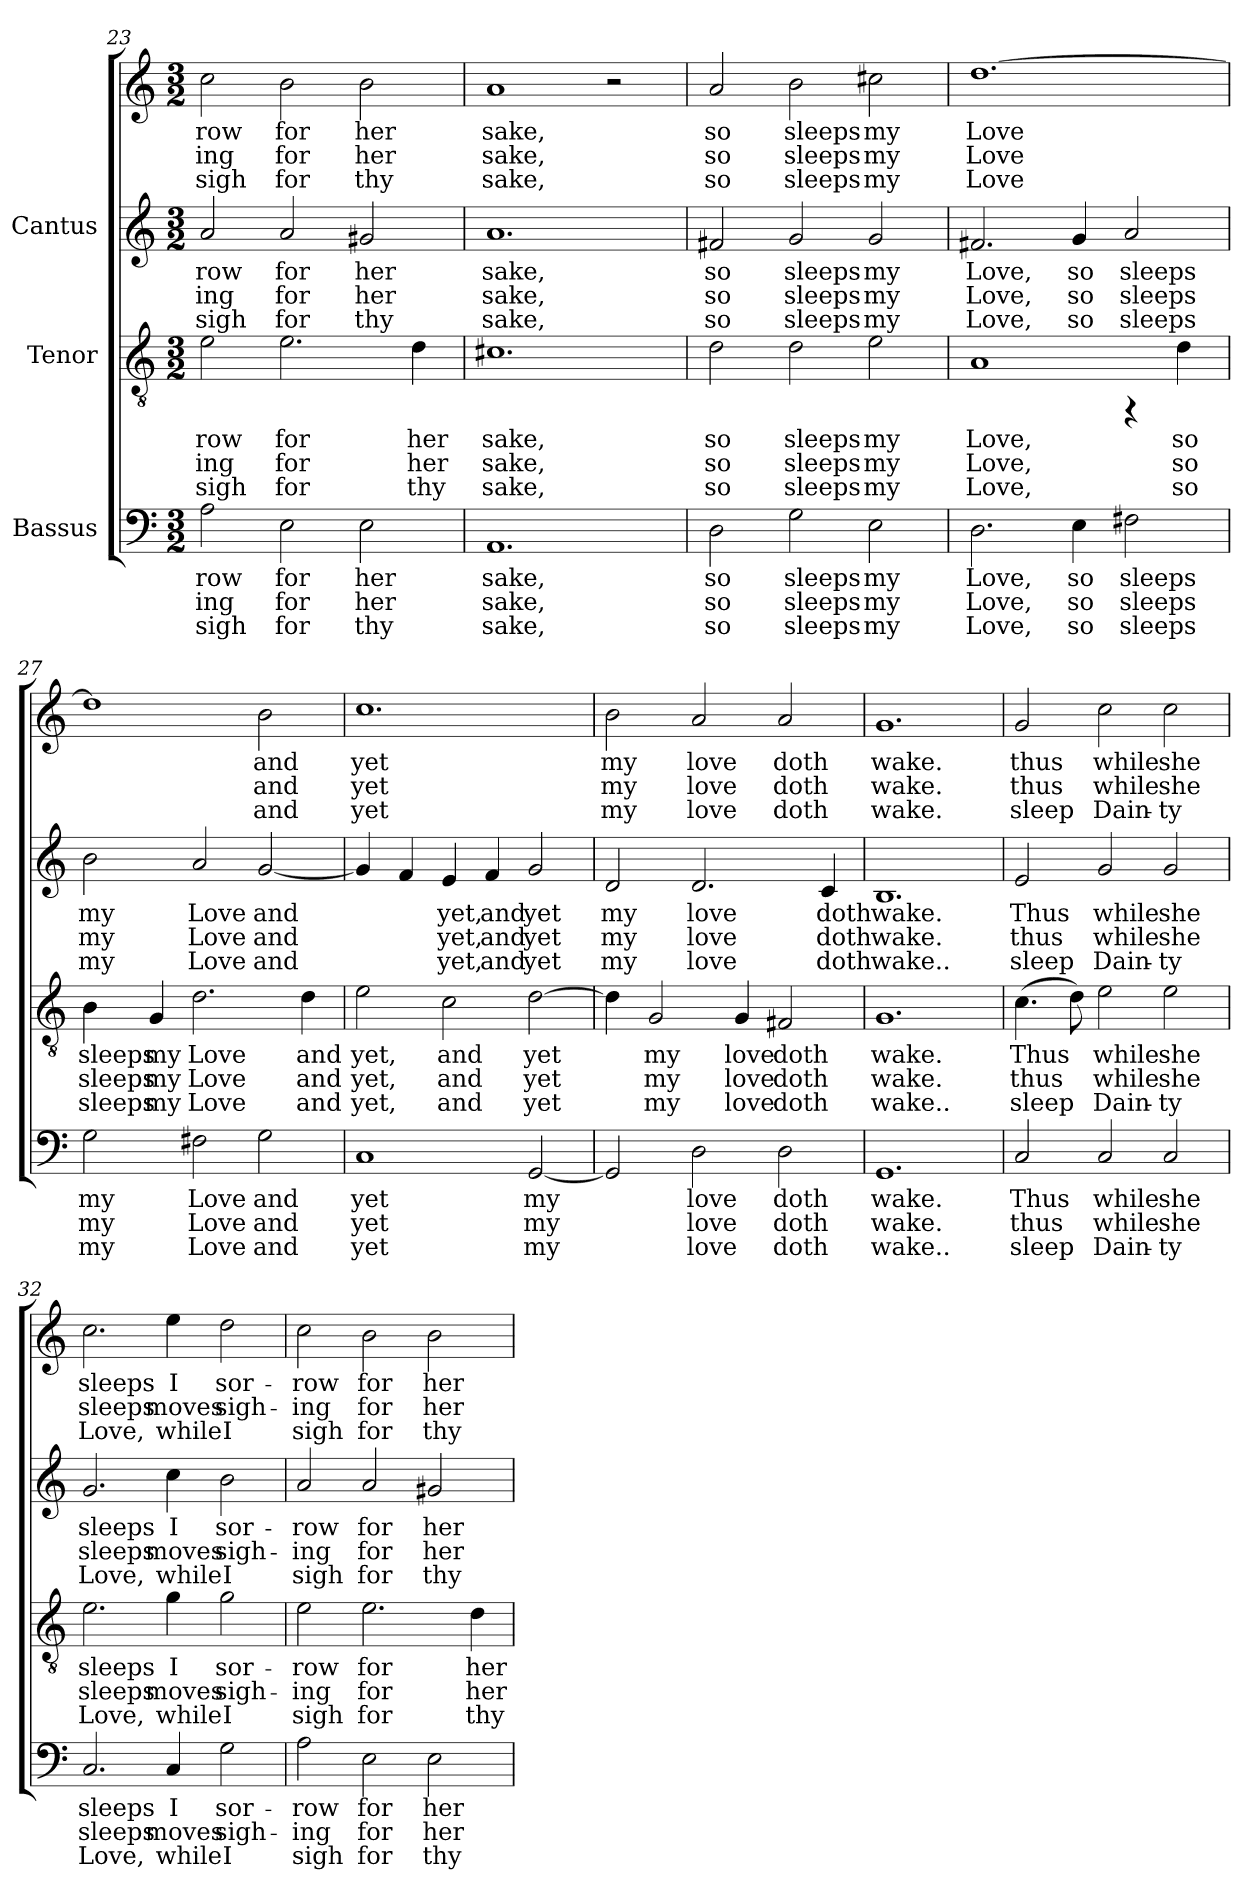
**kern	**text	**text	**text	**kern	**text	**text	**text	**kern	**text	**text	**text	**kern	**text	**text	**text
*part3	*part3	*part3	*part3	*part2	*part2	*part2	*part2	*part1	*part1	*part1	*part1	*part1	*part1	*part1	*part1
*staff4	*staff4	*staff4	*staff4	*staff3	*staff3	*staff3	*staff3	*staff2	*staff2	*staff2	*staff2	*staff1	*staff1	*staff1	*staff1
*I"Bassus	*	*	*	*I"Tenor	*	*	*	*I"Cantus	*	*	*	*	*	*	*
*clefF4	*	*	*	*clefGv2	*	*	*	*clefG2	*	*	*	*clefG2	*	*	*
*M3/2	*	*	*	*M3/2	*	*	*	*M3/2	*	*	*	*M3/2	*	*	*
=23	=23	=23	=23	=23	=23	=23	=23	=23	=23	=23	=23	=23	=23	=23	=23
!	!LO:LY:b:cj	!LO:LY:b:cj	!LO:LY:b:cj	!	!LO:LY:b:cj	!LO:LY:b:cj	!LO:LY:b:cj	!	!LO:LY:b:cj	!LO:LY:b:cj	!LO:LY:b:cj	!	!LO:LY:b:cj	!LO:LY:b:cj	!LO:LY:b:cj
2A\	row	ing	sigh	2e\	row	ing	sigh	2a/	row	ing	sigh	2cc\	row	ing	sigh
!	!LO:LY:b:cj	!LO:LY:b:cj	!LO:LY:b:cj	!	!LO:LY:b:cj	!LO:LY:b:cj	!LO:LY:b:cj	!	!LO:LY:b:cj	!LO:LY:b:cj	!LO:LY:b:cj	!	!LO:LY:b:cj	!LO:LY:b:cj	!LO:LY:b:cj
2E\	for	for	for	2.e\	for	for	for	2a/	for	for	for	2b\	for	for	for
!	!LO:LY:b:cj	!LO:LY:b:cj	!LO:LY:b:cj	!	!	!	!	!	!LO:LY:b:cj	!LO:LY:b:cj	!LO:LY:b:cj	!	!LO:LY:b:cj	!LO:LY:b:cj	!LO:LY:b:cj
2E\	her	her	thy	.	.	.	.	2g#X/	her	her	thy	2b\	her	her	thy
!	!	!	!	!	!LO:LY:b:cj	!LO:LY:b:cj	!LO:LY:b:cj	!	!	!	!	!	!	!	!
.	.	.	.	4d\	her	her	thy	.	.	.	.	.	.	.	.
=24	=24	=24	=24	=24	=24	=24	=24	=24	=24	=24	=24	=24	=24	=24	=24
!	!LO:LY:b:cj	!LO:LY:b:cj	!LO:LY:b:cj	!	!LO:LY:b:cj	!LO:LY:b:cj	!LO:LY:b:cj	!	!LO:LY:b:cj	!LO:LY:b:cj	!LO:LY:b:cj	!	!LO:LY:b:cj	!LO:LY:b:cj	!LO:LY:b:cj
1.AA	sake,	sake,	sake,	1.c#X	sake,	sake,	sake,	1.a	sake,	sake,	sake,	1a	sake,	sake,	sake,
.	.	.	.	.	.	.	.	.	.	.	.	2r	.	.	.
=25	=25	=25	=25	=25	=25	=25	=25	=25	=25	=25	=25	=25	=25	=25	=25
!	!LO:LY:b:cj	!LO:LY:b:cj	!LO:LY:b:cj	!	!LO:LY:b:cj	!LO:LY:b:cj	!LO:LY:b:cj	!	!LO:LY:b:cj	!LO:LY:b:cj	!LO:LY:b:cj	!	!LO:LY:b:cj	!LO:LY:b:cj	!LO:LY:b:cj
2D\	so	so	so	2d\	so	so	so	2f#X/	so	so	so	2a/	so	so	so
!	!LO:LY:b:cj	!LO:LY:b:cj	!LO:LY:b:cj	!	!LO:LY:b:cj	!LO:LY:b:cj	!LO:LY:b:cj	!	!LO:LY:b:cj	!LO:LY:b:cj	!LO:LY:b:cj	!	!LO:LY:b:cj	!LO:LY:b:cj	!LO:LY:b:cj
2G\	sleeps	sleeps	sleeps	2d\	sleeps	sleeps	sleeps	2g/	sleeps	sleeps	sleeps	2b\	sleeps	sleeps	sleeps
!	!LO:LY:b:cj	!LO:LY:b:cj	!LO:LY:b:cj	!	!LO:LY:b:cj	!LO:LY:b:cj	!LO:LY:b:cj	!	!LO:LY:b:cj	!LO:LY:b:cj	!LO:LY:b:cj	!	!LO:LY:b:cj	!LO:LY:b:cj	!LO:LY:b:cj
2E\	my	my	my	2e\	my	my	my	2g/	my	my	my	2cc#X\	my	my	my
!!LO:PB:g=z
=26	=26	=26	=26	=26	=26	=26	=26	=26	=26	=26	=26	=26	=26	=26	=26
!	!LO:LY:b:cj	!LO:LY:b:cj	!LO:LY:b:cj	!	!LO:LY:b:cj	!LO:LY:b:cj	!LO:LY:b:cj	!	!LO:LY:b:cj	!LO:LY:b:cj	!LO:LY:b:cj	!	!LO:LY:b:cj	!LO:LY:b:cj	!LO:LY:b:cj
2.D\	Love,	Love,	Love,	1A	Love,	Love,	Love,	2.f#X/	Love,	Love,	Love,	[>1.dd	Love	Love	Love
!	!LO:LY:b:cj	!LO:LY:b:cj	!LO:LY:b:cj	!	!	!	!	!	!LO:LY:b:cj	!LO:LY:b:cj	!LO:LY:b:cj	!	!	!	!
4E\	so	so	so	.	.	.	.	4g/	so	so	so	.	.	.	.
!	!LO:LY:b:cj	!LO:LY:b:cj	!LO:LY:b:cj	!	!	!	!	!	!LO:LY:b:cj	!LO:LY:b:cj	!LO:LY:b:cj	!	!	!	!
2F#X\	sleeps	sleeps	sleeps	4rFF	.	.	.	2a/	sleeps	sleeps	sleeps	.	.	.	.
!	!	!	!	!	!LO:LY:b:cj	!LO:LY:b:cj	!LO:LY:b:cj	!	!	!	!	!	!	!	!
.	.	.	.	4d\	so	so	so	.	.	.	.	.	.	.	.
=27	=27	=27	=27	=27	=27	=27	=27	=27	=27	=27	=27	=27	=27	=27	=27
!	!LO:LY:b:cj	!LO:LY:b:cj	!LO:LY:b:cj	!	!LO:LY:b:cj	!LO:LY:b:cj	!LO:LY:b:cj	!	!LO:LY:b:cj	!LO:LY:b:cj	!LO:LY:b:cj	!	!LO:LY:b:cj	!LO:LY:b:cj	!LO:LY:b:cj
2G\	my	my	my	4B\	sleeps	sleeps	sleeps	2b\	my	my	my	1dd]	.	.	.
!	!	!	!	!	!LO:LY:b:cj	!LO:LY:b:cj	!LO:LY:b:cj	!	!	!	!	!	!	!	!
.	.	.	.	4G/	my	my	my	.	.	.	.	.	.	.	.
!	!LO:LY:b:cj	!LO:LY:b:cj	!LO:LY:b:cj	!	!LO:LY:b:cj	!LO:LY:b:cj	!LO:LY:b:cj	!	!LO:LY:b:cj	!LO:LY:b:cj	!LO:LY:b:cj	!	!	!	!
2F#X\	Love	Love	Love	2.d\	Love	Love	Love	2a/	Love	Love	Love	.	.	.	.
!	!LO:LY:b:cj	!LO:LY:b:cj	!LO:LY:b:cj	!	!	!	!	!	!LO:LY:b:cj	!LO:LY:b:cj	!LO:LY:b:cj	!	!LO:LY:b:cj	!LO:LY:b:cj	!LO:LY:b:cj
2G\	and	and	and	.	.	.	.	[<2g/	and	and	and	2b\	and	and	and
!	!	!	!	!	!LO:LY:b:cj	!LO:LY:b:cj	!LO:LY:b:cj	!	!	!	!	!	!	!	!
.	.	.	.	4d\	and	and	and	.	.	.	.	.	.	.	.
=28	=28	=28	=28	=28	=28	=28	=28	=28	=28	=28	=28	=28	=28	=28	=28
!	!LO:LY:b:cj	!LO:LY:b:cj	!LO:LY:b:cj	!	!LO:LY:b:cj	!LO:LY:b:cj	!LO:LY:b:cj	!	!LO:LY:b:cj	!LO:LY:b:cj	!LO:LY:b:cj	!	!LO:LY:b:cj	!LO:LY:b:cj	!LO:LY:b:cj
1C	yet	yet	yet	2e\	yet,	yet,	yet,	4g/]	.	.	.	1.cc	yet	yet	yet
!	!	!	!	!	!	!	!	!	!LO:LY:b:cj	!LO:LY:b:cj	!LO:LY:b:cj	!	!	!	!
.	.	.	.	.	.	.	.	4f/	.	.	.	.	.	.	.
!	!	!	!	!	!LO:LY:b:cj	!LO:LY:b:cj	!LO:LY:b:cj	!	!LO:LY:b:cj	!LO:LY:b:cj	!LO:LY:b:cj	!	!	!	!
.	.	.	.	2c\	and	and	and	4e/	yet,	yet,	yet,	.	.	.	.
!	!	!	!	!	!	!	!	!	!LO:LY:b:cj	!LO:LY:b:cj	!LO:LY:b:cj	!	!	!	!
.	.	.	.	.	.	.	.	4f/	and	and	and	.	.	.	.
!	!LO:LY:b:cj	!LO:LY:b:cj	!LO:LY:b:cj	!	!LO:LY:b:cj	!LO:LY:b:cj	!LO:LY:b:cj	!	!LO:LY:b:cj	!LO:LY:b:cj	!LO:LY:b:cj	!	!	!	!
[<2GG/	my	my	my	[>2d\	yet	yet	yet	2g/	yet	yet	yet	.	.	.	.
=29	=29	=29	=29	=29	=29	=29	=29	=29	=29	=29	=29	=29	=29	=29	=29
!	!LO:LY:b:cj	!LO:LY:b:cj	!LO:LY:b:cj	!	!LO:LY:b:cj	!LO:LY:b:cj	!LO:LY:b:cj	!	!LO:LY:b:cj	!LO:LY:b:cj	!LO:LY:b:cj	!	!LO:LY:b:cj	!LO:LY:b:cj	!LO:LY:b:cj
2GG/]	.	.	.	4d\]	.	.	.	2d/	my	my	my	2b\	my	my	my
!	!	!	!	!	!LO:LY:b:cj	!LO:LY:b:cj	!LO:LY:b:cj	!	!	!	!	!	!	!	!
.	.	.	.	2G/	my	my	my	.	.	.	.	.	.	.	.
!	!LO:LY:b:cj	!LO:LY:b:cj	!LO:LY:b:cj	!	!	!	!	!	!LO:LY:b:cj	!LO:LY:b:cj	!LO:LY:b:cj	!	!LO:LY:b:cj	!LO:LY:b:cj	!LO:LY:b:cj
2D\	love	love	love	.	.	.	.	2.d/	love	love	love	2a/	love	love	love
!	!	!	!	!	!LO:LY:b:cj	!LO:LY:b:cj	!LO:LY:b:cj	!	!	!	!	!	!	!	!
.	.	.	.	4G/	love	love	love	.	.	.	.	.	.	.	.
!	!LO:LY:b:cj	!LO:LY:b:cj	!LO:LY:b:cj	!	!LO:LY:b:cj	!LO:LY:b:cj	!LO:LY:b:cj	!	!	!	!	!	!LO:LY:b:cj	!LO:LY:b:cj	!LO:LY:b:cj
2D\	doth	doth	doth	2F#X/	doth	doth	doth	.	.	.	.	2a/	doth	doth	doth
!	!	!	!	!	!	!	!	!	!LO:LY:b:cj	!LO:LY:b:cj	!LO:LY:b:cj	!	!	!	!
.	.	.	.	.	.	.	.	4c/	doth	doth	doth	.	.	.	.
!!LO:LB:g=z
=30	=30	=30	=30	=30	=30	=30	=30	=30	=30	=30	=30	=30	=30	=30	=30
!	!LO:LY:b:cj	!LO:LY:b:cj	!LO:LY:b:cj	!	!LO:LY:b:cj	!LO:LY:b:cj	!LO:LY:b:cj	!	!LO:LY:b:cj	!LO:LY:b:cj	!LO:LY:b:cj	!	!LO:LY:b:cj	!LO:LY:b:cj	!LO:LY:b:cj
1.GG	wake.	wake.	wake..	1.G	wake.	wake.	wake..	1.B	wake.	wake.	wake..	1.g	wake.	wake.	wake.
=31	=31	=31	=31	=31	=31	=31	=31	=31	=31	=31	=31	=31	=31	=31	=31
!	!LO:LY:b:cj	!LO:LY:b:cj	!LO:LY:b:cj	!	!LO:LY:b:cj	!LO:LY:b:cj	!LO:LY:b:cj	!	!LO:LY:b:cj	!LO:LY:b:cj	!LO:LY:b:cj	!	!LO:LY:b:cj	!LO:LY:b:cj	!LO:LY:b:cj
2C/	Thus	thus	sleep	(>4.c\	Thus	thus	sleep	2e/	Thus	thus	sleep	2g/	thus	thus	sleep
!	!	!	!	!	!LO:LY:b:cj	!LO:LY:b:cj	!LO:LY:b:cj	!	!	!	!	!	!	!	!
.	.	.	.	8d\)	.	.	.	.	.	.	.	.	.	.	.
!	!LO:LY:b:cj	!LO:LY:b:cj	!LO:LY:b:cj	!	!LO:LY:b:cj	!LO:LY:b:cj	!LO:LY:b:cj	!	!LO:LY:b:cj	!LO:LY:b:cj	!LO:LY:b:cj	!	!LO:LY:b:cj	!LO:LY:b:cj	!LO:LY:b:cj
2C/	while	while	Dain-	2e\	while	while	Dain-	2g/	while	while	Dain-	2cc\	while	while	Dain-
!	!LO:LY:b:cj	!LO:LY:b:cj	!LO:LY:b:cj	!	!LO:LY:b:cj	!LO:LY:b:cj	!LO:LY:b:cj	!	!LO:LY:b:cj	!LO:LY:b:cj	!LO:LY:b:cj	!	!LO:LY:b:cj	!LO:LY:b:cj	!LO:LY:b:cj
2C/	-she	she	ty	2e\	-she	she	ty	2g/	-she	she	ty	2cc\	-she	she	ty
=32	=32	=32	=32	=32	=32	=32	=32	=32	=32	=32	=32	=32	=32	=32	=32
!	!LO:LY:b:cj	!LO:LY:b:cj	!LO:LY:b:cj	!	!LO:LY:b:cj	!LO:LY:b:cj	!LO:LY:b:cj	!	!LO:LY:b:cj	!LO:LY:b:cj	!LO:LY:b:cj	!	!LO:LY:b:cj	!LO:LY:b:cj	!LO:LY:b:cj
2.C/	sleeps	sleeps	Love,	2.e\	sleeps	sleeps	Love,	2.g/	sleeps	sleeps	Love,	2.cc\	sleeps	sleeps	Love,
!	!LO:LY:b:cj	!LO:LY:b:cj	!LO:LY:b:cj	!	!LO:LY:b:cj	!LO:LY:b:cj	!LO:LY:b:cj	!	!LO:LY:b:cj	!LO:LY:b:cj	!LO:LY:b:cj	!	!LO:LY:b:cj	!LO:LY:b:cj	!LO:LY:b:cj
4C/	I	moves	while	4g\	I	moves	while	4cc\	I	moves	while	4ee\	I	moves	while
!	!LO:LY:b:cj	!LO:LY:b:cj	!LO:LY:b:cj	!	!LO:LY:b:cj	!LO:LY:b:cj	!LO:LY:b:cj	!	!LO:LY:b:cj	!LO:LY:b:cj	!LO:LY:b:cj	!	!LO:LY:b:cj	!LO:LY:b:cj	!LO:LY:b:cj
2G\	sor-	-sigh-	-I	2g\	sor-	-sigh-	-I	2b\	sor-	-sigh-	-I	2dd\	sor-	-sigh-	-I
=33	=33	=33	=33	=33	=33	=33	=33	=33	=33	=33	=33	=33	=33	=33	=33
!	!LO:LY:b:cj	!LO:LY:b:cj	!LO:LY:b:cj	!	!LO:LY:b:cj	!LO:LY:b:cj	!LO:LY:b:cj	!	!LO:LY:b:cj	!LO:LY:b:cj	!LO:LY:b:cj	!	!LO:LY:b:cj	!LO:LY:b:cj	!LO:LY:b:cj
2A\	row	ing	sigh	2e\	row	ing	sigh	2a/	row	ing	sigh	2cc\	row	ing	sigh
!	!LO:LY:b:cj	!LO:LY:b:cj	!LO:LY:b:cj	!	!LO:LY:b:cj	!LO:LY:b:cj	!LO:LY:b:cj	!	!LO:LY:b:cj	!LO:LY:b:cj	!LO:LY:b:cj	!	!LO:LY:b:cj	!LO:LY:b:cj	!LO:LY:b:cj
2E\	for	for	for	2.e\	for	for	for	2a/	for	for	for	2b\	for	for	for
!	!LO:LY:b:cj	!LO:LY:b:cj	!LO:LY:b:cj	!	!	!	!	!	!LO:LY:b:cj	!LO:LY:b:cj	!LO:LY:b:cj	!	!LO:LY:b:cj	!LO:LY:b:cj	!LO:LY:b:cj
2E\	her	her	thy	.	.	.	.	2g#X/	her	her	thy	2b\	her	her	thy
!	!	!	!	!	!LO:LY:b:cj	!LO:LY:b:cj	!LO:LY:b:cj	!	!	!	!	!	!	!	!
.	.	.	.	4d\	her	her	thy	.	.	.	.	.	.	.	.
=	=	=	=	=	=	=	=	=	=	=	=	=	=	=	=
*-	*-	*-	*-	*-	*-	*-	*-	*-	*-	*-	*-	*-	*-	*-	*-
